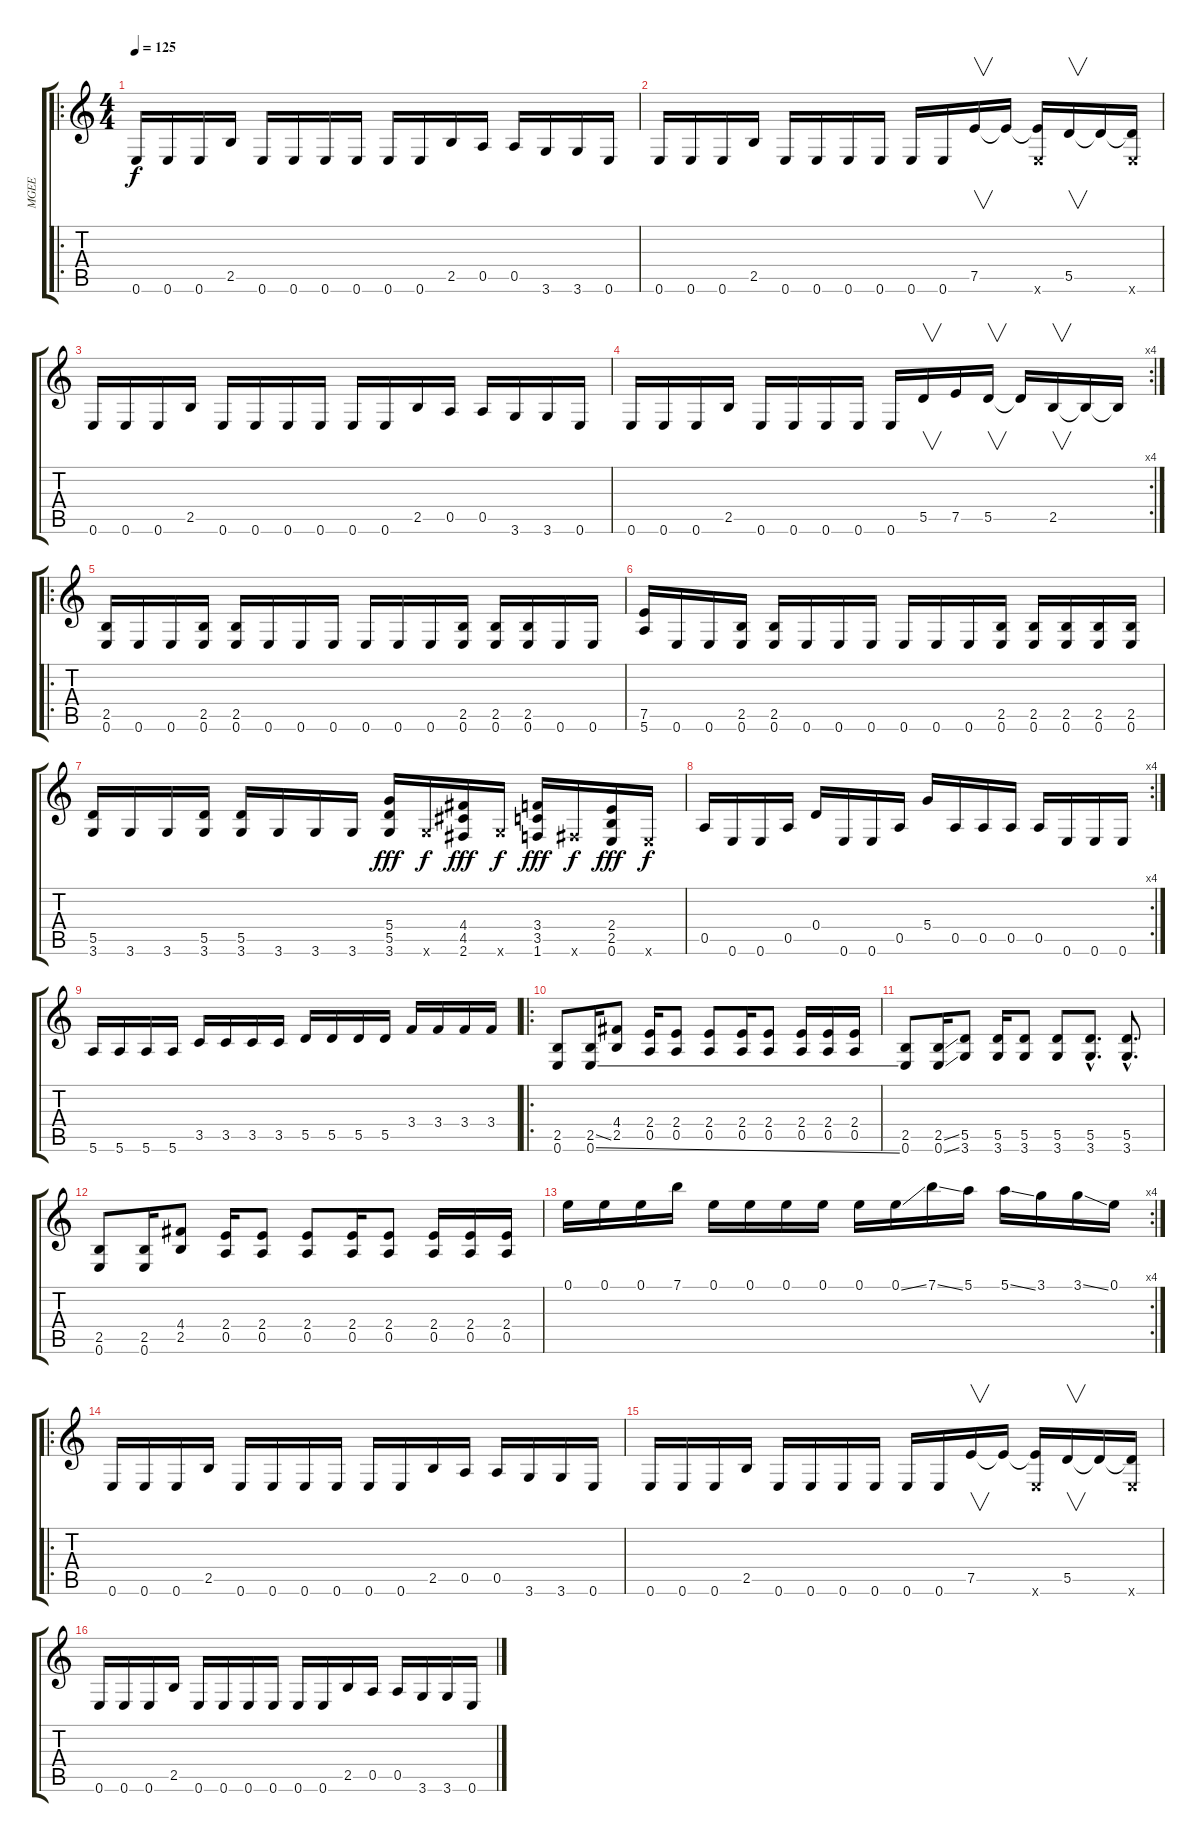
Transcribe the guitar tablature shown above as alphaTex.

\track ("MGEE" "MGEE") {instrument distortionguitar}
\staff {score tabs}
\tuning (E4 B3 G3 D3 A2 E2) {hide}
\ro
\ts (4 4)
\tempo 125
\clef g2
\ks c
0.6.16{dy f instrument distortionguitar} 0.6.16 0.6.16 2.5.16 0.6.16 0.6.16 0.6.16 0.6.16 0.6.16 0.6.16 2.5.16 0.5.16 0.5.16 3.6.16 3.6.16 0.6.16 |
0.6.16 0.6.16 0.6.16 2.5.16 0.6.16 0.6.16 0.6.16 0.6.16 0.6.16 0.6.16 7.5.16{v} 7.5{t}.16 (7.5{t} 0.6{x}).16 5.5.16{v} 5.5{t}.16 (5.5{t} 0.6{x}).16 |
0.6.16 0.6.16 0.6.16 2.5.16 0.6.16 0.6.16 0.6.16 0.6.16 0.6.16 0.6.16 2.5.16 0.5.16 0.5.16 3.6.16 3.6.16 0.6.16 |
\rc 4
0.6.16 0.6.16 0.6.16 2.5.16 0.6.16 0.6.16 0.6.16 0.6.16 0.6.16 5.5.16{v} 7.5.16 5.5.16{v} 5.5{t}.16 2.5.16{v} 2.5{t}.16 2.5{t}.16 |
\ro
(2.5 0.6).16 0.6.16 0.6.16 (2.5 0.6).16 (2.5 0.6).16 0.6.16 0.6.16 0.6.16 0.6.16 0.6.16 0.6.16 (2.5 0.6).16 (2.5 0.6).16 (2.5 0.6).16 0.6.16 0.6.16 |
(7.5 5.6).16 0.6.16 0.6.16 (2.5 0.6).16 (2.5 0.6).16 0.6.16 0.6.16 0.6.16 0.6.16 0.6.16 0.6.16 (2.5 0.6).16 (2.5 0.6).16 (2.5 0.6).16 (2.5 0.6).16 (2.5 0.6).16 |
(5.5 3.6).16 3.6.16 3.6.16 (5.5 3.6).16 (5.5 3.6).16 3.6.16 3.6.16 3.6.16 (5.4 5.5 3.6).16{dy fff} 3.6{x}.16{dy f} (4.4 4.5 2.6).16{dy fff} 3.6{x}.16{dy f} (3.4 3.5 1.6).16{dy fff} 2.6{x}.16{dy f} (2.4 2.5 0.6).16{dy fff} 0.6{x}.16{dy f} |
\rc 4
0.5.16 0.6.16 0.6.16 0.5.16 0.4.16 0.6.16 0.6.16 0.5.16 5.4.16 0.5.16 0.5.16 0.5.16 0.5.16 0.6.16 0.6.16 0.6.16 |
5.6.16 5.6.16 5.6.16 5.6.16 3.5.16 3.5.16 3.5.16 3.5.16 5.5.16 5.5.16 5.5.16 5.5.16 3.4.16 3.4.16 3.4.16 3.4.16 |
\ro
(2.5 0.6).8 (2.5{ss} 0.6{ss}).16 (4.4 2.5).8 (2.4 0.5).16 (2.4 0.5).8 (2.4 0.5).8 (2.4 0.5).16 (2.4 0.5).8 (2.4 0.5).16 (2.4 0.5).16 (2.4 0.5).16 |
(2.5 0.6).8 (2.5{ss} 0.6{ss}).16 (5.5 3.6).8 (5.5 3.6).16 (5.5 3.6).8 (5.5 3.6).8 (5.5{hac} 3.6{hac}).8{d} (5.5{hac} 3.6{hac}).8{d} |
(2.5 0.6).8 (2.5 0.6).16 (4.4 2.5).8 (2.4 0.5).16 (2.4 0.5).8 (2.4 0.5).8 (2.4 0.5).16 (2.4 0.5).8 (2.4 0.5).16 (2.4 0.5).16 (2.4 0.5).16 |
\rc 4
0.1.16 0.1.16 0.1.16 7.1.16 0.1.16 0.1.16 0.1.16 0.1.16 0.1.16 0.1{ss}.16 7.1{ss}.16 5.1.16 5.1{ss}.16 3.1.16 3.1{ss}.16 0.1.16 |
\ro
0.6.16 0.6.16 0.6.16 2.5.16 0.6.16 0.6.16 0.6.16 0.6.16 0.6.16 0.6.16 2.5.16 0.5.16 0.5.16 3.6.16 3.6.16 0.6.16 |
0.6.16 0.6.16 0.6.16 2.5.16 0.6.16 0.6.16 0.6.16 0.6.16 0.6.16 0.6.16 7.5.16{v} 7.5{t}.16 (7.5{t} 0.6{x}).16 5.5.16{v} 5.5{t}.16 (5.5{t} 0.6{x}).16 |
0.6.16 0.6.16 0.6.16 2.5.16 0.6.16 0.6.16 0.6.16 0.6.16 0.6.16 0.6.16 2.5.16 0.5.16 0.5.16 3.6.16 3.6.16 0.6.16
